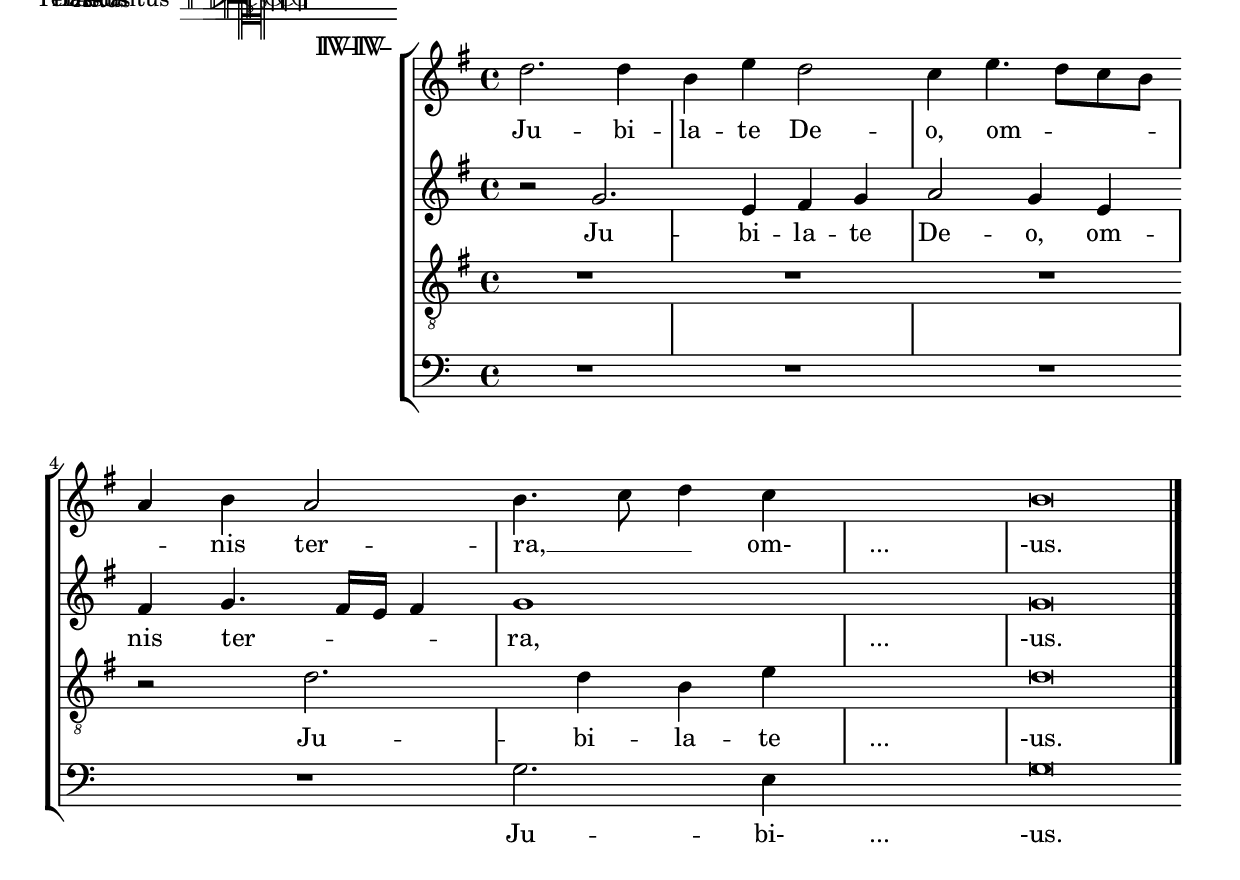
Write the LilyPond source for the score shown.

\version "2.11.39"
\header {
  doctitle = "Incipit"
  lsrtags = "staff-notation,Ancient notation"
  texidoc = "Incipits can be added using the instrument name grob, but
keeping separate the instrument name definition and the incipit definition."
}

incipit =
#(define-music-function (parser location incipit-music) (ly:music?)
  #{
    \once \override Staff.InstrumentName #'self-alignment-X = #RIGHT
    \once \override Staff.InstrumentName #'self-alignment-Y = #UP
    \once \override Staff.InstrumentName #'Y-offset = #4
    \once \override Staff.InstrumentName #'padding = #0.3
    \once \override Staff.InstrumentName #'stencil = 
    #(lambda (grob)
       (let* ((instrument-name (ly:grob-property grob 'long-text))
              (layout (ly:output-def-clone (ly:grob-layout grob)))
              (music (make-music 'SequentialMusic
                      'elements (list (make-music 'ContextSpeccedMusic
                                        'context-type 'MensuralStaff
                                        'element (make-music 'PropertySet
                                                   'symbol 'instrumentName
                                                   'value instrument-name))
                                      $incipit-music)))
              (score (ly:make-score music))
              (mm (ly:output-def-lookup layout 'mm))
              (indent (ly:output-def-lookup layout 'indent))
              (width (ly:output-def-lookup layout 'incipit-width))
              (incipit-width (if (number? width)
                                 (* width mm)
                                 (* indent 0.5))))
         (ly:output-def-set-variable! layout 'indent (- indent incipit-width))
         (ly:output-def-set-variable! layout 'line-width indent)
         (ly:output-def-set-variable! layout 'ragged-right #f)
         (ly:output-def-set-variable! layout 'ragged-last #f)
         (ly:output-def-set-variable! layout 'system-count 1)
         (ly:score-add-output-def! score layout)
         (set! (ly:grob-property grob 'long-text)
               (markup #:score score))
         (ly:system-start-text::print grob)))
  #})

%%%%%%%%%%%%%%%%%%%%%%%%%

global = {
  \set Score.skipBars = ##t
  \key g \major
  \time 4/4
  
  %make the staff lines invisible on staves
  \override Staff.BarLine #'transparent = ##t
  \skip 1*8 % the actual music

  % let finis bar go through all staves
  \override Staff.BarLine #'transparent = ##f

  % finis bar
  \bar "|."
}

discantusIncipit = <<
  \new MensuralVoice = discantusIncipit <<
    \repeat unfold 9 { s1 \noBreak }
    {
      \clef "neomensural-c1"
      \key f \major
      \time 2/2
      c''1. 
    }
  >>
  \new Lyrics \lyricsto discantusIncipit { IV- }
>>

discantusNotes = {
  \transpose c' c'' {
    \clef "treble"
    d'2. d'4 |
    b e' d'2 |
    c'4 e'4.( d'8 c' b |
    a4) b a2 |
    b4.( c'8 d'4) c'4 |
    \once \override NoteHead #'transparent = ##t c'1 |
    b\breve |
  }
}

discantusLyrics = \lyricmode {
  Ju -- bi -- |
  la -- te De -- |
  o, om --
  nis ter -- |
  ra, __ om- |
  "..." |
  -us. |
}

altusIncipit = <<
  \new MensuralVoice = altusIncipit <<
    \repeat unfold 9 { s1 \noBreak }
    {
      \clef "neomensural-c3"
      \key f \major
      \time 2/2
      r1 f'1. 
    }
  >>
  \new Lyrics \lyricsto altusIncipit { IV- }
>>

altusNotes = {
  \transpose c' c'' {
    \clef "treble"
    r2 g2. e4 fis g | % two bars
    a2 g4 e |
    fis g4.( fis16 e fis4) |
    g1 |
    \once \override NoteHead #'transparent = ##t g1 |
    g\breve |
  }
}

altusLyrics = \lyricmode {
  Ju -- bi -- la -- te | % two bars
  De -- o, om -- |
  nis ter -- ra, |
  "..." |
  -us. |
}

tenorIncipit = <<
  \new MensuralVoice = tenorIncipit <<
    \repeat unfold 9 { s1 \noBreak }
    {
      \clef "neomensural-c4"
      \key f \major
      \time 2/2
      r\longa
      r\breve
      r1 c'1.
    }
  >>
  \new Lyrics \lyricsto tenorIncipit { IV- }
>>

tenorNotes = {
  \transpose c' c' {
    \once \override Staff.VerticalAxisGroup #'minimum-Y-extent = #'(-6 . 3)
    \clef "treble_8"
    R1 |
    R1 |
    R1 |
    r2 d'2. d'4 b e' | % two bars
    \once \override NoteHead #'transparent = ##t e'1 |
    d'\breve |
  }
}

tenorLyrics = \lyricmode {
  Ju -- bi -- la -- te | % two bars
  "..." |
  -us. 
}

bassusIncipit = <<
  \new MensuralVoice = bassusIncipit <<
    \repeat unfold 9 { s1 \noBreak }
    {
      \clef "bass"
      \key f \major
      \time 2/2
      %% incipit
      r\maxima
      f1.
    }
  >>
  \new Lyrics \lyricsto bassusIncipit { IV- }
>>

bassusNotes = {
  \transpose c' c' {
    \clef "bass"
    R1 |
    R1 |
    R1 |
    R1 |
    g2. e4 |
    \once \override NoteHead #'transparent = ##t e1 |
    g\breve |
  }
}

bassusLyrics = \lyricmode {
  Ju -- bi- |
  "..." |
  -us. 
}

\score {
  <<
    \new StaffGroup = choirStaff <<
      \new Voice = "discantusNotes" <<
        \global 
        \set Staff.instrumentName = "Discantus"
        \incipit \discantusIncipit
        \discantusNotes
      >>
      \new Lyrics = "discantusLyrics" \lyricsto discantusNotes { \discantusLyrics }
      \new Voice = "altusNotes" <<
        \global 
        \set Staff.instrumentName = "Altus"
        \incipit \altusIncipit
        \altusNotes
      >>
      \new Lyrics = "altusLyrics" \lyricsto altusNotes { \altusLyrics }
      \new Voice = "tenorNotes" <<
        \global 
        \set Staff.instrumentName = "Tenor"
        \incipit \tenorIncipit
        \tenorNotes
      >>
      \new Lyrics = "tenorLyrics" \lyricsto tenorNotes { \tenorLyrics }
      \new Voice = "bassusNotes" <<
        \set Staff.instrumentName = "Bassus"
        \incipit \bassusIncipit
        \bassusNotes
      >>
    >>
    \new Lyrics = "bassusLyrics" \lyricsto bassusNotes { \bassusLyrics } 
    %% Keep the bass lyrics outside of the staff group to avoid bar lines
    %% between the lyrics.
  >>
  \layout {
    \context {
      \Score
      %% no bars in staves
      \override BarLine #'transparent = ##t
    }
    %% the next three instructions keep the lyrics between the barlines
    \context {
      \Lyrics 
      \consists "Bar_engraver" 
      \override BarLine #'transparent = ##t
    } 
    \context { \StaffGroup \consists "Separating_line_group_engraver" }
    \context {
      \Voice
      %% no slurs
      \override Slur #'transparent = ##t
      %% Comment in the below "\remove" command to allow line
      %% breaking also at those barlines where a note overlaps
      %% into the next bar.  The command is commented out in this
      %% short example score, but especially for large scores, you
      %% will typically yield better line breaking and thus improve
      %% overall spacing if you comment in the following command.
      %%\remove "Forbid_line_break_engraver"
    }
    indent=6\cm
    incipit-width = 4\cm
  }
}